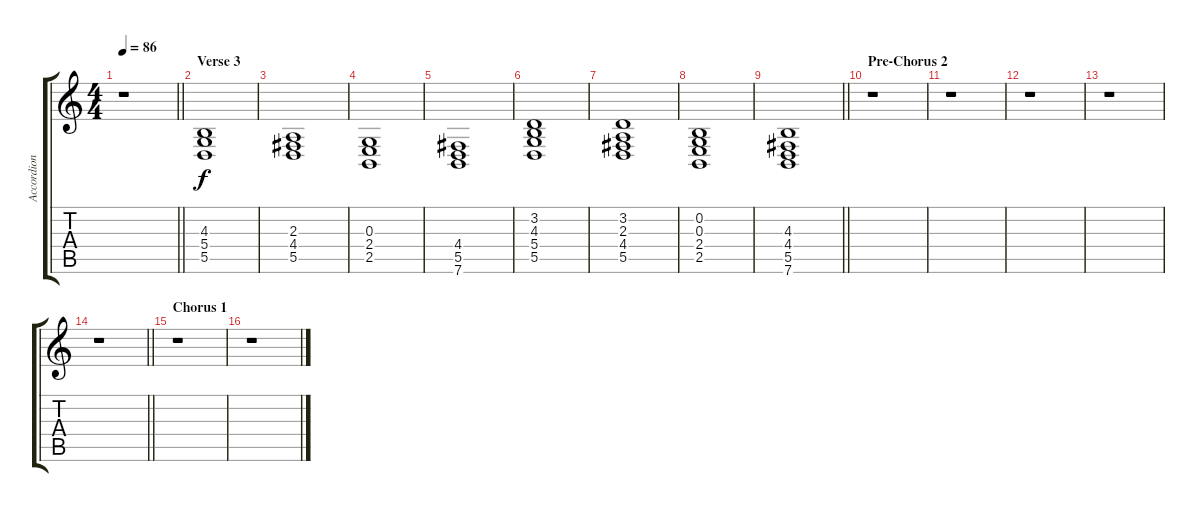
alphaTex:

\track ("Accordion" "Accordion") {instrument accordion}
\staff {score tabs}
\tuning (E4 B3 G3 D3 A2 E2) {hide}
\ts (4 4)
\tempo 86
\clef g2
\barLineRight lightlight
\ks c
r.1{dy f} |
\section ("" "Verse 3")
(4.3 5.4 5.5).1 |
(2.3 4.4 5.5).1 |
(0.3 2.4 2.5).1 |
(4.4 5.5 7.6).1 |
(3.2 4.3 5.4 5.5).1 |
(3.2 2.3 4.4 5.5).1 |
(0.2 0.3 2.4 2.5).1 |
\barLineRight lightlight
(4.3 4.4 5.5 7.6).1 |
\section ("" "Pre-Chorus 2")
r.1 |
r.1 |
r.1 |
r.1 |
\barLineRight lightlight
r.1 |
\section ("" "Chorus 1")
r.1 |
r.1
